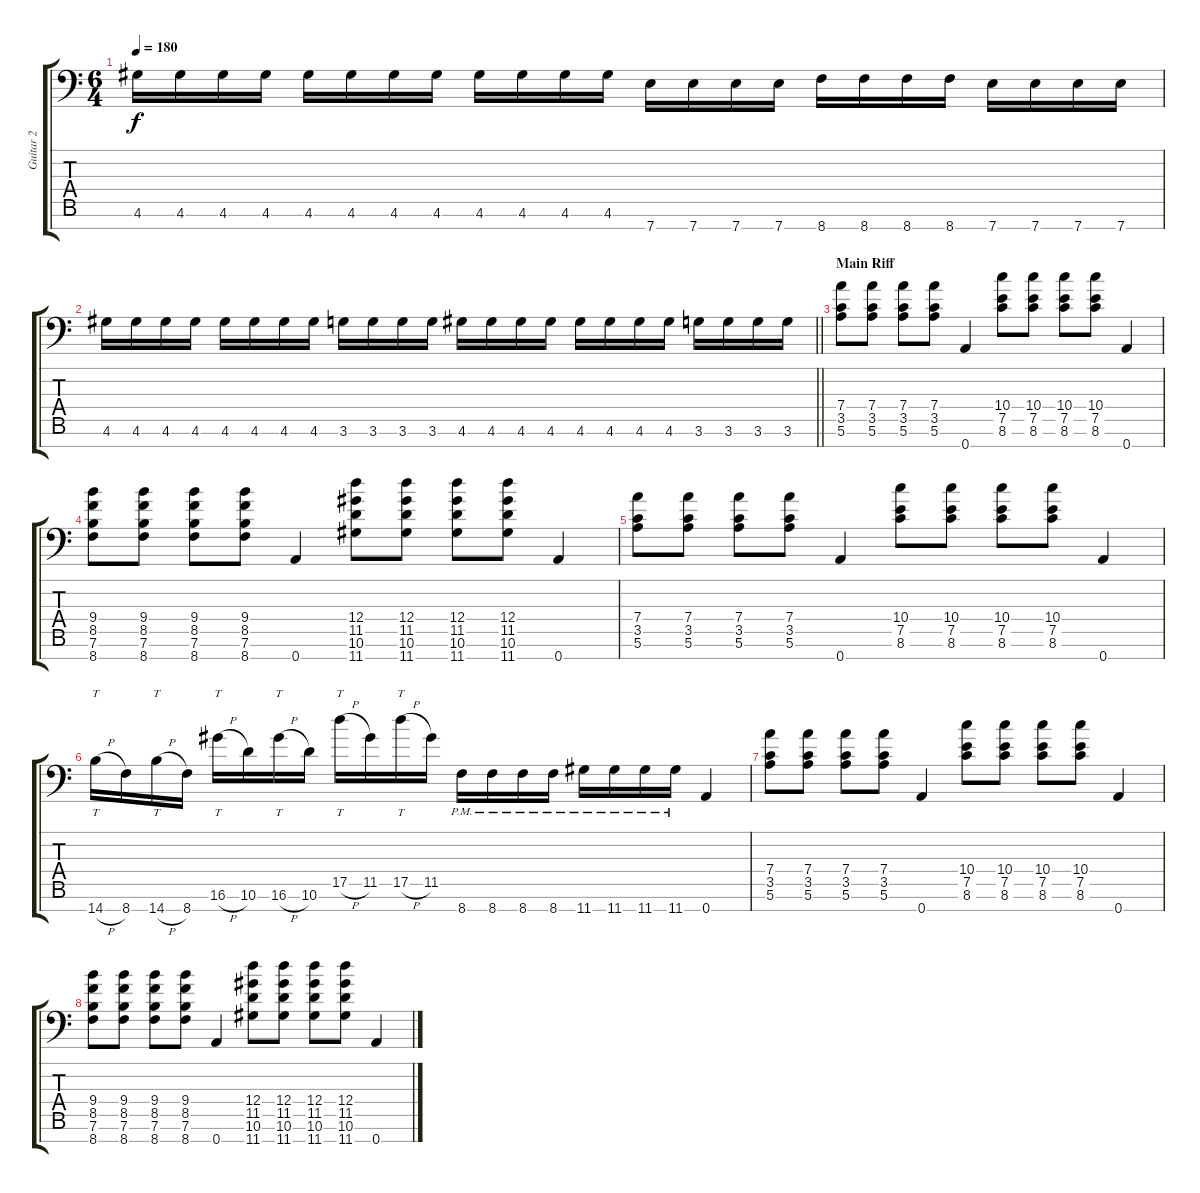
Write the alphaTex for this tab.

\track ("Guitar 2" "Guitar 2") {instrument distortionguitar}
\staff {score tabs}
\tuning (E4 B3 G3 D3 A2 E2 A1) {hide}
\ts (6 4)
\tempo 180
\clef f4
\ks c
4.6.16{dy f} 4.6.16 4.6.16 4.6.16 4.6.16 4.6.16 4.6.16 4.6.16 4.6.16 4.6.16 4.6.16 4.6.16 7.7.16 7.7.16 7.7.16 7.7.16 8.7.16 8.7.16 8.7.16 8.7.16 7.7.16 7.7.16 7.7.16 7.7.16 |
\barLineRight lightlight
4.6.16 4.6.16 4.6.16 4.6.16 4.6.16 4.6.16 4.6.16 4.6.16 3.6.16 3.6.16 3.6.16 3.6.16 4.6.16 4.6.16 4.6.16 4.6.16 4.6.16 4.6.16 4.6.16 4.6.16 3.6.16 3.6.16 3.6.16 3.6.16 |
\section ("" "Main Riff")
(7.4 3.5 5.6).8 (7.4 3.5 5.6).8 (7.4 3.5 5.6).8 (7.4 3.5 5.6).8 0.7.4 (10.4 7.5 8.6).8 (10.4 7.5 8.6).8 (10.4 7.5 8.6).8 (10.4 7.5 8.6).8 0.7.4 |
(9.4 8.5 7.6 8.7).8 (9.4 8.5 7.6 8.7).8 (9.4 8.5 7.6 8.7).8 (9.4 8.5 7.6 8.7).8 0.7.4 (12.4 11.5 10.6 11.7).8 (12.4 11.5 10.6 11.7).8 (12.4 11.5 10.6 11.7).8 (12.4 11.5 10.6 11.7).8 0.7.4 |
(7.4 3.5 5.6).8 (7.4 3.5 5.6).8 (7.4 3.5 5.6).8 (7.4 3.5 5.6).8 0.7.4 (10.4 7.5 8.6).8 (10.4 7.5 8.6).8 (10.4 7.5 8.6).8 (10.4 7.5 8.6).8 0.7.4 |
14.7{h}.16{tt} 8.7.16 14.7{h}.16{tt} 8.7.16 16.6{h}.16{tt} 10.6.16 16.6{h}.16{tt} 10.6.16 17.5{h}.16{tt} 11.5.16 17.5{h}.16{tt} 11.5.16 8.7{pm}.16 8.7{pm}.16 8.7{pm}.16 8.7{pm}.16 11.7{pm}.16 11.7{pm}.16 11.7{pm}.16 11.7{pm}.16 0.7.4 |
(7.4 3.5 5.6).8 (7.4 3.5 5.6).8 (7.4 3.5 5.6).8 (7.4 3.5 5.6).8 0.7.4 (10.4 7.5 8.6).8 (10.4 7.5 8.6).8 (10.4 7.5 8.6).8 (10.4 7.5 8.6).8 0.7.4 |
(9.4 8.5 7.6 8.7).8 (9.4 8.5 7.6 8.7).8 (9.4 8.5 7.6 8.7).8 (9.4 8.5 7.6 8.7).8 0.7.4 (12.4 11.5 10.6 11.7).8 (12.4 11.5 10.6 11.7).8 (12.4 11.5 10.6 11.7).8 (12.4 11.5 10.6 11.7).8 0.7.4
